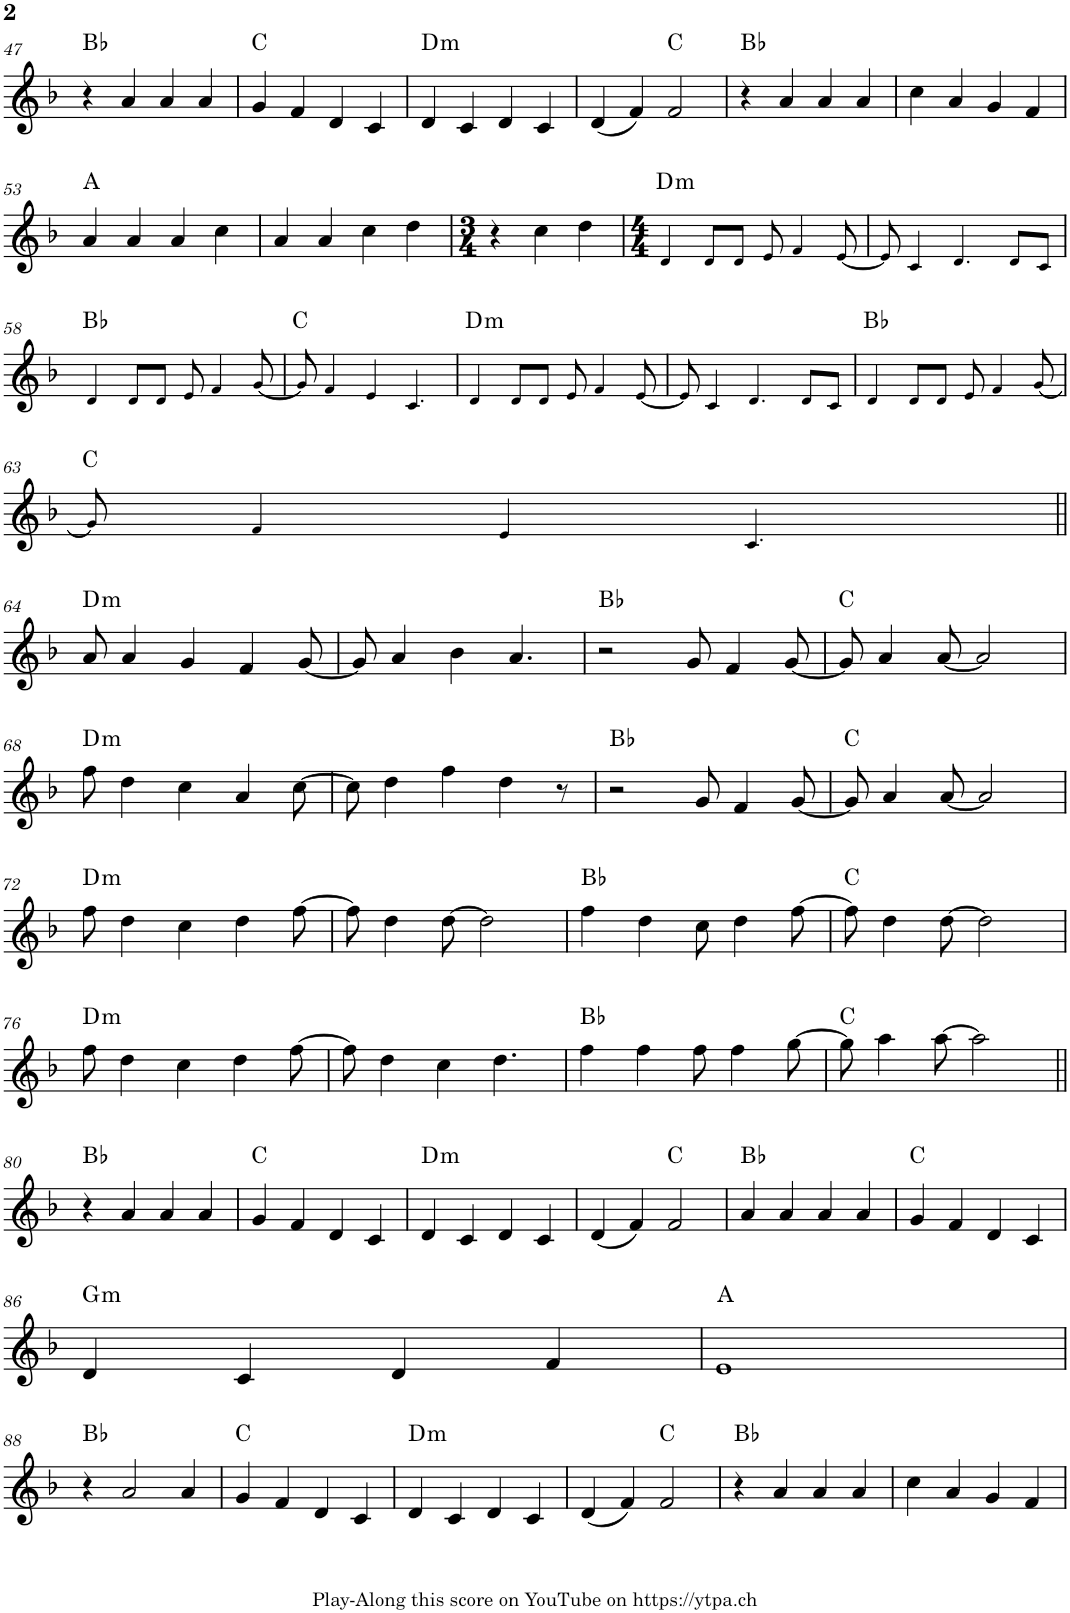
**kern	**harte
*part1	*part1
*staff1	*
*I"Piano	*
*I'Pno.	*
!!LO:PB:g=z
*clefG2	*
*k[b-]	*
*M4/4	*
=47	=47
4r	Bb:maj
4a/	.
4a/	.
4a/	.
=48	=48
4g/	C:maj
4f/	.
4d/	.
4c/	.
=49	=49
!	!LO:H:kt=m
4d/	D:min
4c/	.
4d/	.
4c/	.
=50	=50
(4d/	.
4f/)	.
2f/	C:maj
=51	=51
4r	Bb:maj
4a/	.
4a/	.
4a/	.
=52	=52
4cc\	.
4a/	.
4g/	.
4f/	.
!!LO:LB:g=z
=53	=53
4a/	A:maj
4a/	.
4a/	.
4cc\	.
=54	=54
4a/	.
4a/	.
4cc\	.
4dd\	.
=55	=55
*M3/4	*
4r	.
4cc\	.
4dd\	.
=56	=56
*M4/4	*
!	!LO:H:kt=m
4d!/	D:min
8d!/L	.
8d!/J	.
8e!/	.
4f!/	.
[8e!/	.
=57	=57
8e!/]	.
4c!/	.
4.d!/	.
8d!/L	.
8c!/J	.
!!LO:LB:g=z
=58	=58
4d!/	Bb:maj
8d!/L	.
8d!/J	.
8e!/	.
4f!/	.
[8g!/	.
=59	=59
8g!/]	C:maj
4f!/	.
4e!/	.
4.c!/	.
=60	=60
!	!LO:H:kt=m
4d!/	D:min
8d!/L	.
8d!/J	.
8e!/	.
4f!/	.
[8e!/	.
=61	=61
8e!/]	.
4c!/	.
4.d!/	.
8d!/L	.
8c!/J	.
=62	=62
4d!/	Bb:maj
8d!/L	.
8d!/J	.
8e!/	.
4f!/	.
[8g!/	.
!!LO:LB:g=z
=63	=63
8g!/]	C:maj
4f!/	.
4e!/	.
4.c!/	.
!!LO:LB:g=z
=64||	=64||
!	!LO:H:kt=m
8a/	D:min
4a/	.
4g/	.
4f/	.
[8g/	.
=65	=65
8g/]	.
4a/	.
4b-\	.
4.a/	.
=66	=66
2r	Bb:maj
8g/	.
4f/	.
[8g/	.
=67	=67
8g/]	C:maj
4a/	.
[8a/	.
2a/]	.
!!LO:LB:g=z
=68	=68
!	!LO:H:kt=m
8ff\	D:min
4dd\	.
4cc\	.
4a/	.
[8cc\	.
=69	=69
8cc\]	.
4dd\	.
4ff\	.
4dd\	.
8r	.
=70	=70
2r	Bb:maj
8g/	.
4f/	.
[8g/	.
=71	=71
8g/]	C:maj
4a/	.
[8a/	.
2a/]	.
!!LO:LB:g=z
=72	=72
!	!LO:H:kt=m
8ff\	D:min
4dd\	.
4cc\	.
4dd\	.
[8ff\	.
=73	=73
8ff\]	.
4dd\	.
[8dd\	.
2dd\]	.
=74	=74
4ff\	Bb:maj
4dd\	.
8cc\	.
4dd\	.
[8ff\	.
=75	=75
8ff\]	C:maj
4dd\	.
[8dd\	.
2dd\]	.
!!LO:LB:g=z
=76	=76
!	!LO:H:kt=m
8ff\	D:min
4dd\	.
4cc\	.
4dd\	.
[8ff\	.
=77	=77
8ff\]	.
4dd\	.
4cc\	.
4.dd\	.
=78	=78
4ff\	Bb:maj
4ff\	.
8ff\	.
4ff\	.
[8gg\	.
=79	=79
8gg\]	C:maj
4aa\	.
[8aa\	.
2aa\]	.
!!LO:LB:g=z
=80||	=80||
4r	Bb:maj
4a/	.
4a/	.
4a/	.
=81	=81
4g/	C:maj
4f/	.
4d/	.
4c/	.
=82	=82
!	!LO:H:kt=m
4d/	D:min
4c/	.
4d/	.
4c/	.
=83	=83
(4d/	.
4f/)	.
2f/	C:maj
=84	=84
4a/	Bb:maj
4a/	.
4a/	.
4a/	.
=85	=85
4g/	C:maj
4f/	.
4d/	.
4c/	.
!!LO:LB:g=z
=86	=86
!	!LO:H:kt=m
4d/	G:min
4c/	.
4d/	.
4f/	.
=87	=87
1e	A:maj
!!LO:LB:g=z
=88	=88
4r	Bb:maj
2a/	.
4a/	.
=89	=89
4g/	C:maj
4f/	.
4d/	.
4c/	.
=90	=90
!	!LO:H:kt=m
4d/	D:min
4c/	.
4d/	.
4c/	.
=91	=91
(4d/	.
4f/)	.
2f/	C:maj
=92	=92
4r	Bb:maj
4a/	.
4a/	.
4a/	.
=93	=93
4cc\	.
4a/	.
4g/	.
4f/	.
=	=
*-	*-
